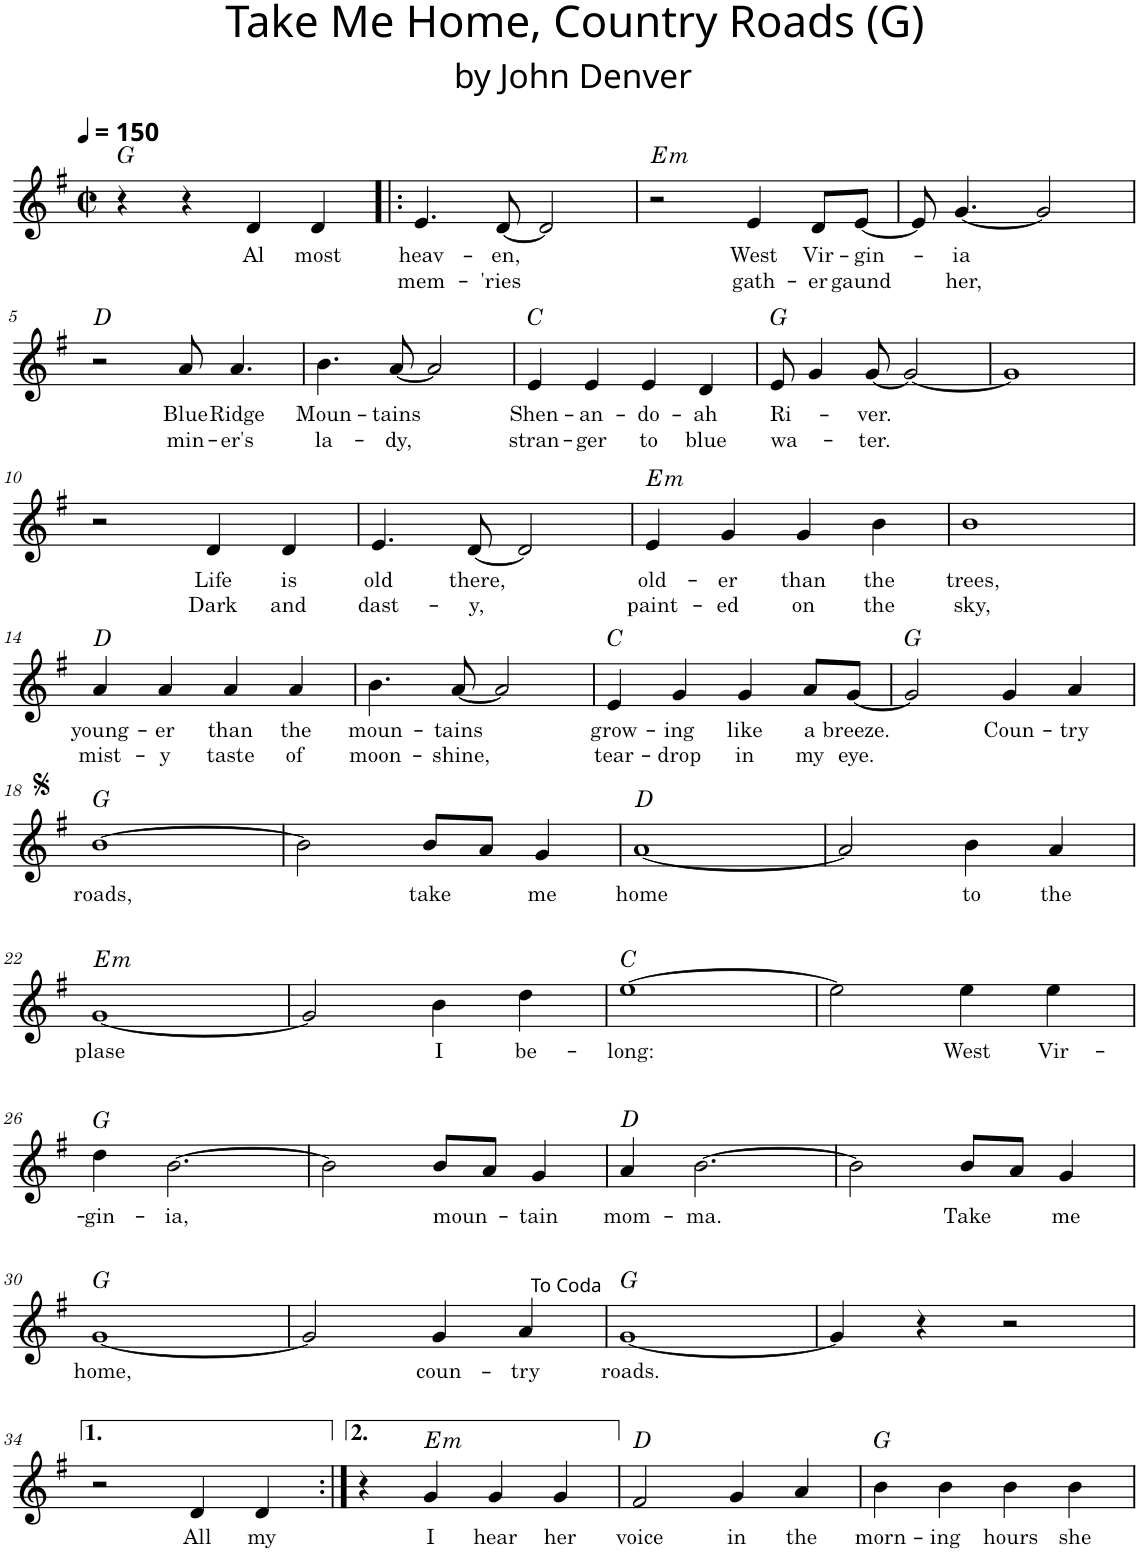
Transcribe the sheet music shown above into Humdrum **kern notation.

**kern	**text	**text	**harte
*part1	*part1	*part1	*part1
*staff1	*staff1	*staff1	*
*I"Фл.	*	*	*
*clefG2	*	*	*
*k[f#]	*	*	*
*M2/2	*	*	*
*met(c|)	*	*	*
*MM150	*	*	*
=1	=1	=1	=1
4r	.	.	G:maj
4r	.	.	.
!	!LO:LY:b	!	!
4d/	Al	.	.
!	!LO:LY:b	!	!
4d/	most	.	.
=2!|:	=2!|:	=2!|:	=2!|:
!	!LO:LY:b	!LO:LY:b	!
4.e/	heav-	mem-	.
!	!LO:LY:b	!LO:LY:b	!
[8d/	-en,	-'ries	.
2d/]	.	.	.
=3	=3	=3	=3
!	!	!	!LO:H:kt=m
2r	.	.	E:min
!	!LO:LY:b	!LO:LY:b	!
4e/	West	gath-	.
!	!LO:LY:b	!LO:LY:b	!
8d/L	Vir-	-er	.
!	!LO:LY:b	!LO:LY:b	!
[8e/J	-gin-	gaund	.
=4	=4	=4	=4
8e/]	.	.	.
!	!LO:LY:b	!LO:LY:b	!
[4.g/	-ia	her,	.
2g/]	.	.	.
!!LO:LB:g=z
=5	=5	=5	=5
2r	.	.	D:maj
!	!LO:LY:b	!LO:LY:b	!
8a/	Blue	min-	.
!	!LO:LY:b	!LO:LY:b	!
4.a/	Ridge	-er's	.
=6	=6	=6	=6
!	!LO:LY:b	!LO:LY:b	!
4.b\	Moun-	la-	.
!	!LO:LY:b	!LO:LY:b	!
[8a/	-tains	-dy,	.
2a/]	.	.	.
=7	=7	=7	=7
!	!LO:LY:b	!LO:LY:b	!
4e/	Shen-	stran-	C:maj
!	!LO:LY:b	!LO:LY:b	!
4e/	-an-	-ger	.
!	!LO:LY:b	!LO:LY:b	!
4e/	do-	to	.
!	!LO:LY:b	!LO:LY:b	!
4d/	-ah	blue	.
=8	=8	=8	=8
!	!LO:LY:b	!LO:LY:b	!
8e/	Ri-	wa-	G:maj
4g/	.	.	.
!	!LO:LY:b	!LO:LY:b	!
[8g/	-ver.	-ter.	.
2g/_	.	.	.
=9	=9	=9	=9
1g]	.	.	.
!!LO:LB:g=z
=10	=10	=10	=10
2r	.	.	.
!	!LO:LY:b	!LO:LY:b	!
4d/	Life	Dark	.
!	!LO:LY:b	!LO:LY:b	!
4d/	is	and	.
=11	=11	=11	=11
!	!LO:LY:b	!LO:LY:b	!
4.e/	old	dast-	.
!	!LO:LY:b	!LO:LY:b	!
[8d/	there,	-y,	.
2d/]	.	.	.
=12	=12	=12	=12
!	!LO:LY:b	!LO:LY:b	!LO:H:kt=m
4e/	old-	paint-	E:min
!	!LO:LY:b	!LO:LY:b	!
4g/	-er	-ed	.
!	!LO:LY:b	!LO:LY:b	!
4g/	than	on	.
!	!LO:LY:b	!LO:LY:b	!
4b\	the	the	.
=13	=13	=13	=13
!	!LO:LY:b	!LO:LY:b	!
1b	trees,	sky,	.
!!LO:LB:g=z
=14	=14	=14	=14
!	!LO:LY:b	!LO:LY:b	!
4a/	young-	mist-	D:maj
!	!LO:LY:b	!LO:LY:b	!
4a/	-er	-y	.
!	!LO:LY:b	!LO:LY:b	!
4a/	than	taste	.
!	!LO:LY:b	!LO:LY:b	!
4a/	the	of	.
=15	=15	=15	=15
!	!LO:LY:b	!LO:LY:b	!
4.b\	moun-	moon-	.
!	!LO:LY:b	!LO:LY:b	!
[8a/	-tains	-shine,	.
2a/]	.	.	.
=16	=16	=16	=16
!	!LO:LY:b	!LO:LY:b	!
4e/	grow-	tear-	C:maj
!	!LO:LY:b	!LO:LY:b	!
4g/	-ing	-drop	.
!	!LO:LY:b	!LO:LY:b	!
4g/	like	in	.
!	!LO:LY:b	!LO:LY:b	!
8a/L	a	my	.
!	!LO:LY:b	!LO:LY:b	!
[8g/J	breeze.	eye.	.
=17	=17	=17	=17
2g/]	.	.	G:maj
!	!LO:LY:b	!	!
4g/	Coun-	.	.
!	!LO:LY:b	!	!
4a/	-try	.	.
!!LO:LB:g=z
=18	=18	=18	=18
!	!LO:LY:b	!	!
[1b	roads,	.	G:maj
=19	=19	=19	=19
2b\]	.	.	.
!	!LO:LY:b	!	!
8b/L	take	.	.
8a/J	.	.	.
!	!LO:LY:b	!	!
4g/	me	.	.
=20	=20	=20	=20
!	!LO:LY:b	!	!
[1a	home	.	D:maj
=21	=21	=21	=21
2a/]	.	.	.
!	!LO:LY:b	!	!
4b\	to	.	.
!	!LO:LY:b	!	!
4a/	the	.	.
!!LO:LB:g=z
=22	=22	=22	=22
!	!LO:LY:b	!	!LO:H:kt=m
[1g	plase	.	E:min
=23	=23	=23	=23
2g/]	.	.	.
!	!LO:LY:b	!	!
4b\	I	.	.
!	!LO:LY:b	!	!
4dd\	be-	.	.
=24	=24	=24	=24
!	!LO:LY:b	!	!
[1ee	-long:	.	C:maj
=25	=25	=25	=25
2ee\]	.	.	.
!	!LO:LY:b	!	!
4ee\	West	.	.
!	!LO:LY:b	!	!
4ee\	Vir-	.	.
!!LO:LB:g=z
=26	=26	=26	=26
!	!LO:LY:b	!	!
4dd\	-gin-	.	G:maj
!	!LO:LY:b	!	!
[2.b\	-ia,	.	.
=27	=27	=27	=27
2b\]	.	.	.
!	!LO:LY:b	!	!
8b/L	moun-	.	.
8a/J	.	.	.
!	!LO:LY:b	!	!
4g/	-tain	.	.
=28	=28	=28	=28
!	!LO:LY:b	!	!
4a/	mom-	.	D:maj
!	!LO:LY:b	!	!
[2.b\	-ma.	.	.
=29	=29	=29	=29
2b\]	.	.	.
!	!LO:LY:b	!	!
8b/L	Take	.	.
8a/J	.	.	.
!	!LO:LY:b	!	!
4g/	me	.	.
!!LO:LB:g=z
=30	=30	=30	=30
!	!LO:LY:b	!	!
[1g	home,	.	G:maj
=31	=31	=31	=31
2g/]	.	.	.
!	!LO:LY:b	!	!
4g/	coun-	.	.
!	!LO:LY:b	!	!
4a/	-try	.	.
!LO:TX:a:t=<font size="9"/><font face="Magneto"/>To Coda	!	!	!
=32	=32	=32	=32
!	!LO:LY:b	!	!
[1g	roads.	.	G:maj
=33	=33	=33	=33
4g/]	.	.	.
4r	.	.	.
2r	.	.	.
!!LO:LB:g=z
=34	=34	=34	=34
2r	.	.	.
!	!LO:LY:b	!	!
4d/	All	.	.
!	!LO:LY:b	!	!
4d/	my	.	.
=35:|!	=35:|!	=35:|!	=35:|!
4r	.	.	.
!	!LO:LY:b	!	!LO:H:kt=m
4g/	I	.	E:min
!	!LO:LY:b	!	!
4g/	hear	.	.
!	!LO:LY:b	!	!
4g/	her	.	.
=36	=36	=36	=36
!	!LO:LY:b	!	!
2f#/	voice	.	D:maj
!	!LO:LY:b	!	!
4g/	in	.	.
!	!LO:LY:b	!	!
4a/	the	.	.
=37	=37	=37	=37
!	!LO:LY:b	!	!
4b\	morn-	.	G:maj
!	!LO:LY:b	!	!
4b\	-ing	.	.
!	!LO:LY:b	!	!
4b\	hours	.	.
!	!LO:LY:b	!	!
4b\	she	.	.
=	=	=	=
*-	*-	*-	*-
